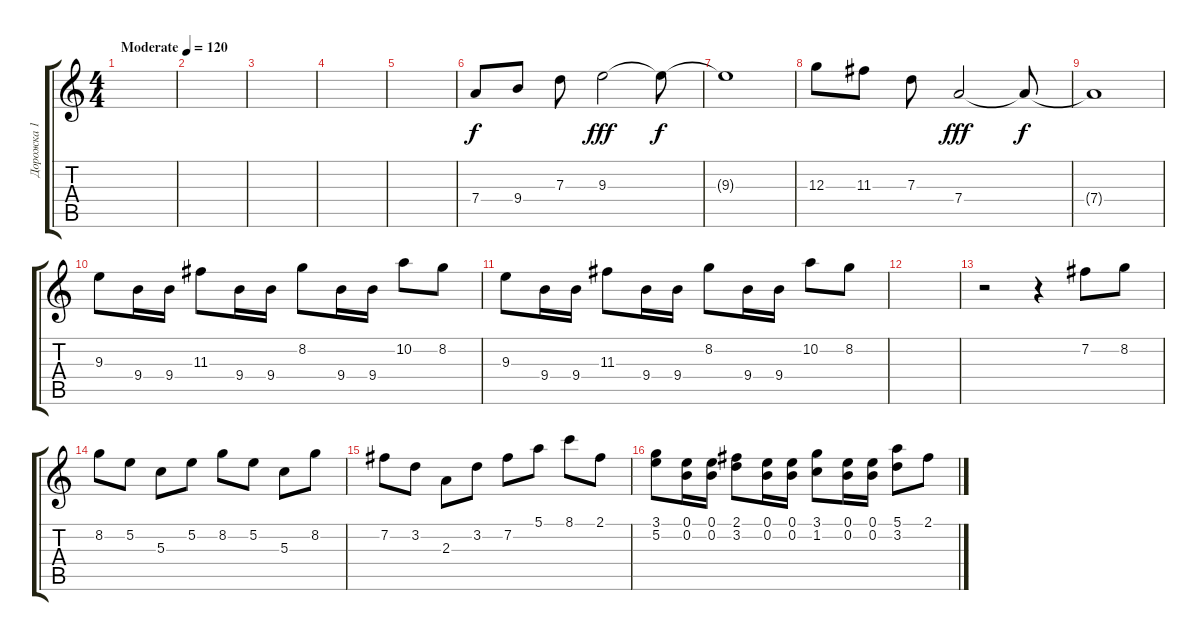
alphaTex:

\track ("Дорожка 1" "Дорожка 1") {instrument distortionguitar}
\staff {score tabs}
\tuning (E4 B3 G3 D3 A2 E2) {hide}
\ts (4 4)
\tempo (120 "Moderate")
\clef g2
\ks c
|
|
|
|
|
7.4.8 9.4.8 7.3.8 9.3.2{dy fff} 9.3{t}.8{dy f} |
9.3{t}.1 |
12.3.8 11.3.8 7.3.8 7.4.2{dy fff} 7.4{t}.8{dy f} |
7.4{t}.1 |
9.3.8 9.4.16 9.4.16 11.3.8 9.4.16 9.4.16 8.2.8 9.4.16 9.4.16 10.2.8 8.2.8 |
9.3.8 9.4.16 9.4.16 11.3.8 9.4.16 9.4.16 8.2.8 9.4.16 9.4.16 10.2.8 8.2.8 |
|
r.2 r.4 7.2.8 8.2.8 |
8.2.8 5.2.8 5.3.8 5.2.8 8.2.8 5.2.8 5.3.8 8.2.8 |
7.2.8 3.2.8 2.3.8 3.2.8 7.2.8 5.1.8 8.1.8 2.1.8 |
(3.1 5.2).8 (0.1 0.2).16 (0.1 0.2).16 (2.1 3.2).8 (0.1 0.2).16 (0.1 0.2).16 (3.1 1.2).8 (0.1 0.2).16 (0.1 0.2).16 (5.1 3.2).8 2.1.8
